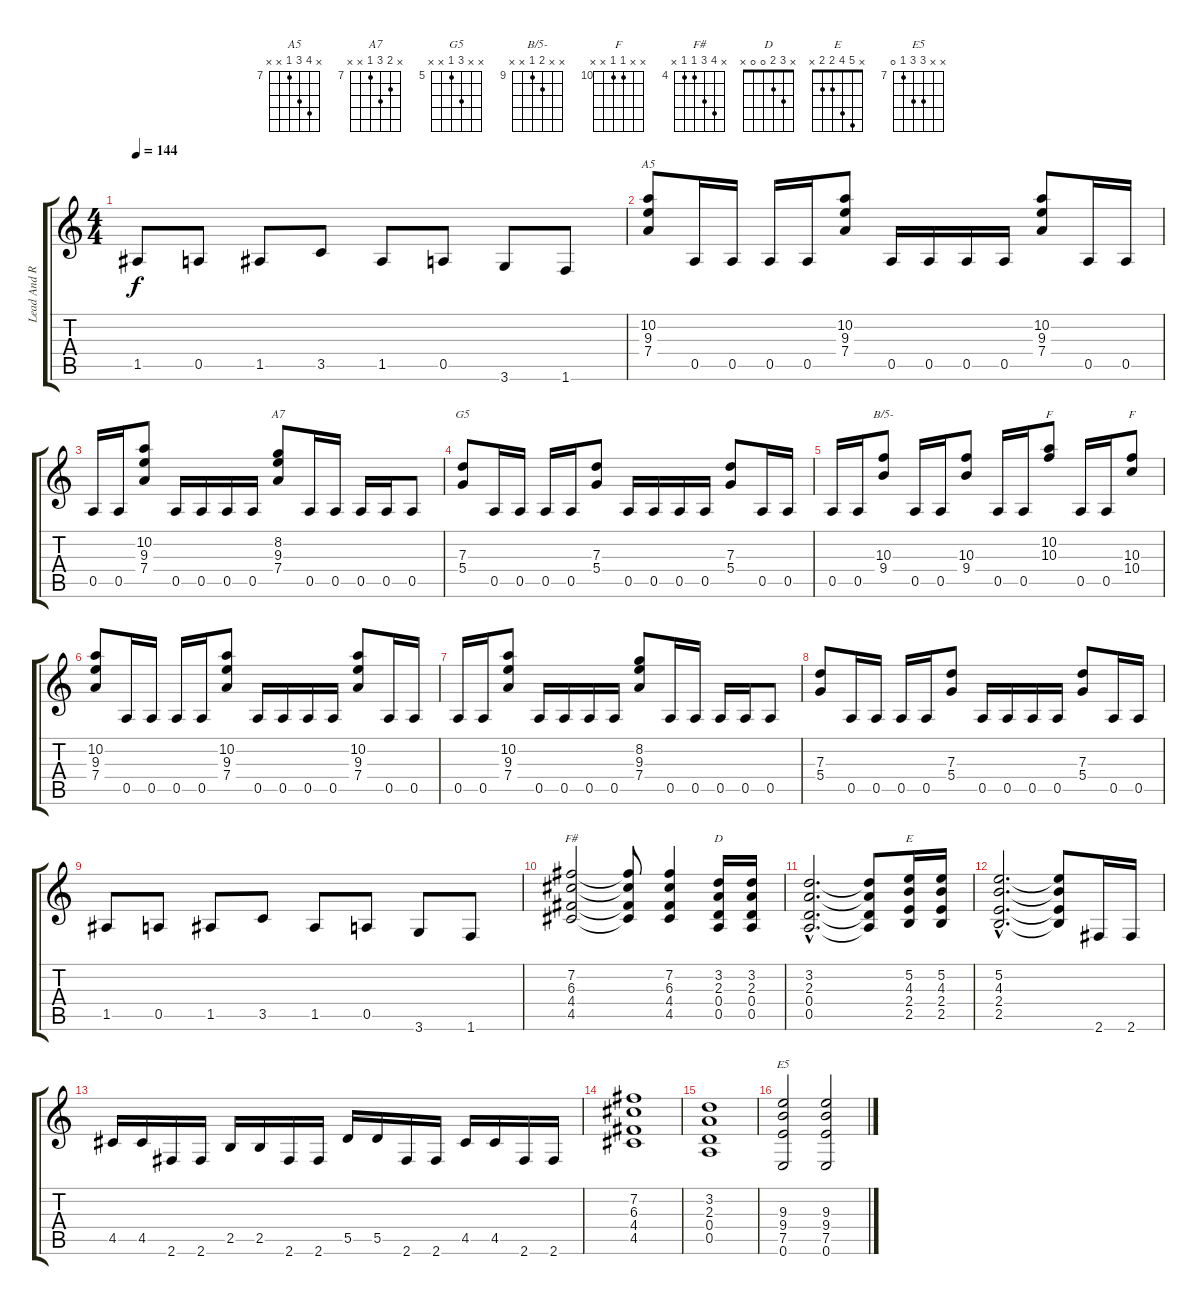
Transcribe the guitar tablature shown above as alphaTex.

\track ("Lead And Rhythm Guitar" "Lead And R") {instrument overdrivenguitar}
\staff {score tabs}
\tuning (E4 B3 G3 D3 A2 E2) {hide}
\chord ("A5" x 10 9 7 x x) {firstfret 7}
\chord ("A7" x 8 9 7 x x) {firstfret 7}
\chord ("G5" x x 7 5 x x) {firstfret 5}
\chord ("B/5-" x x 10 9 x x) {firstfret 9}
\chord ("F" x 10 10 x x x) {firstfret 10}
\chord ("F" x x 10 10 x x) {firstfret 10}
\chord ("F#" x 7 6 4 4 x) {firstfret 4}
\chord ("D" x 3 2 0 0 x)
\chord ("E" x 5 4 2 2 x)
\chord ("E5" x x 9 9 7 0) {firstfret 7}
\ts (4 4)
\tempo 144
\clef g2
\ks c
1.5.8{dy f} 0.5.8 1.5.8 3.5.8 1.5.8 0.5.8 3.6.8 1.6.8 |
(10.2 9.3 7.4).8{ch "A5"} 0.5.16 0.5.16 0.5.16 0.5.16 (10.2 9.3 7.4).8 0.5.16 0.5.16 0.5.16 0.5.16 (10.2 9.3 7.4).8 0.5.16 0.5.16 |
0.5.16 0.5.16 (10.2 9.3 7.4).8 0.5.16 0.5.16 0.5.16 0.5.16 (8.2 9.3 7.4).8{ch "A7"} 0.5.16 0.5.16 0.5.16 0.5.16 0.5.8 |
(7.3 5.4).8{ch "G5"} 0.5.16 0.5.16 0.5.16 0.5.16 (7.3 5.4).8 0.5.16 0.5.16 0.5.16 0.5.16 (7.3 5.4).8 0.5.16 0.5.16 |
0.5.16 0.5.16 (10.3 9.4).8{ch "B/5-"} 0.5.16 0.5.16 (10.3 9.4).8 0.5.16 0.5.16 (10.2 10.3).8{ch "F"} 0.5.16 0.5.16 (10.3 10.4).8{ch "F"} |
(10.2 9.3 7.4).8 0.5.16 0.5.16 0.5.16 0.5.16 (10.2 9.3 7.4).8 0.5.16 0.5.16 0.5.16 0.5.16 (10.2 9.3 7.4).8 0.5.16 0.5.16 |
0.5.16 0.5.16 (10.2 9.3 7.4).8 0.5.16 0.5.16 0.5.16 0.5.16 (8.2 9.3 7.4).8 0.5.16 0.5.16 0.5.16 0.5.16 0.5.8 |
(7.3 5.4).8 0.5.16 0.5.16 0.5.16 0.5.16 (7.3 5.4).8 0.5.16 0.5.16 0.5.16 0.5.16 (7.3 5.4).8 0.5.16 0.5.16 |
1.5.8 0.5.8 1.5.8 3.5.8 1.5.8 0.5.8 3.6.8 1.6.8 |
(7.2 6.3 4.4 4.5).2{ch "F#"} (7.2{t} 6.3{t} 4.4{t} 4.5{t}).8 (7.2 6.3 4.4 4.5).4 (3.2 2.3 0.4 0.5).16{ch "D"} (3.2 2.3 0.4 0.5).16 |
(3.2{hac} 2.3{hac} 0.4{hac} 0.5{hac}).2{d} (3.2{t} 2.3{t} 0.4{t} 0.5{t}).8 (5.2 4.3 2.4 2.5).16{ch "E"} (5.2 4.3 2.4 2.5).16 |
(5.2{hac} 4.3{hac} 2.4{hac} 2.5{hac}).2{d} (5.2{t} 4.3{t} 2.4{t} 2.5{t}).8 2.6.16 2.6.16 |
4.5.16 4.5.16 2.6.16 2.6.16 2.5.16 2.5.16 2.6.16 2.6.16 5.5.16 5.5.16 2.6.16 2.6.16 4.5.16 4.5.16 2.6.16 2.6.16 |
(7.2 6.3 4.4 4.5).1 |
(3.2 2.3 0.4 0.5).1 |
(9.3 9.4 7.5 0.6).2{ch "E5"} (9.3 9.4 7.5 0.6).2
